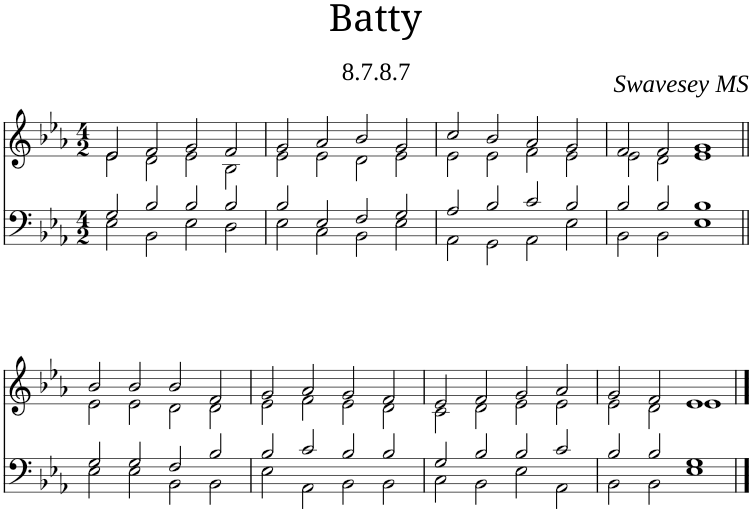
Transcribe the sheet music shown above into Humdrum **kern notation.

**kern	**kern
*part1	*part1
*staff2	*staff1
*I"Piano	*
*I'Pno	*
*clefF4	*clefG2
*k[b-e-a-]	*k[b-e-a-]
*M4/2	*M4/2
=1	=1
*^	*^
2G/	2E-\	2e-/	2e-\
2B-/	2BB-\	2f/	2d\
2B-/	2E-\	2g/	2e-\
2B-/	2D\	2f/	2B-\
=2	=2	=2	=2
2B-/	2E-\	2g/	2e-\
2E-/	2C\	2a-/	2e-\
2F/	2BB-\	2b-/	2d\
2G/	2E-\	2g/	2e-\
=3	=3	=3	=3
2A-/	2AA-\	2cc/	2e-\
2B-/	2GG\	2b-/	2e-\
2c/	2AA-\	2a-/	2f\
2B-/	2E-\	2g/	2e-\
=4	=4	=4	=4
2B-/	2BB-\	2f/	2e-\
2B-/	2BB-\	2f/	2d\
1B-	1E-	1g	1e-
!!LO:LB:g=z	!!
=5||	=5||	=5||	=5||
2G/	2E-\	2b-/	2e-\
2G/	2E-\	2b-/	2e-\
2F/	2BB-\	2b-/	2d\
2B-/	2BB-\	2f/	2d\
=6	=6	=6	=6
2B-/	2E-\	2g/	2e-\
2c/	2AA-\	2a-/	2f\
2B-/	2BB-\	2g/	2e-\
2B-/	2BB-\	2f/	2d\
=7	=7	=7	=7
2G/	2C\	2e-/	2c\
2B-/	2BB-\	2f/	2d\
2B-/	2E-\	2g/	2e-\
2c/	2AA-\	2a-/	2e-\
=8	=8	=8	=8
2B-/	2BB-\	2g/	2e-\
2B-/	2BB-\	2f/	2d\
1G	1E-	1e-	1e-
*v	*v	*	*
*	*v	*v
==	==
*-	*-
